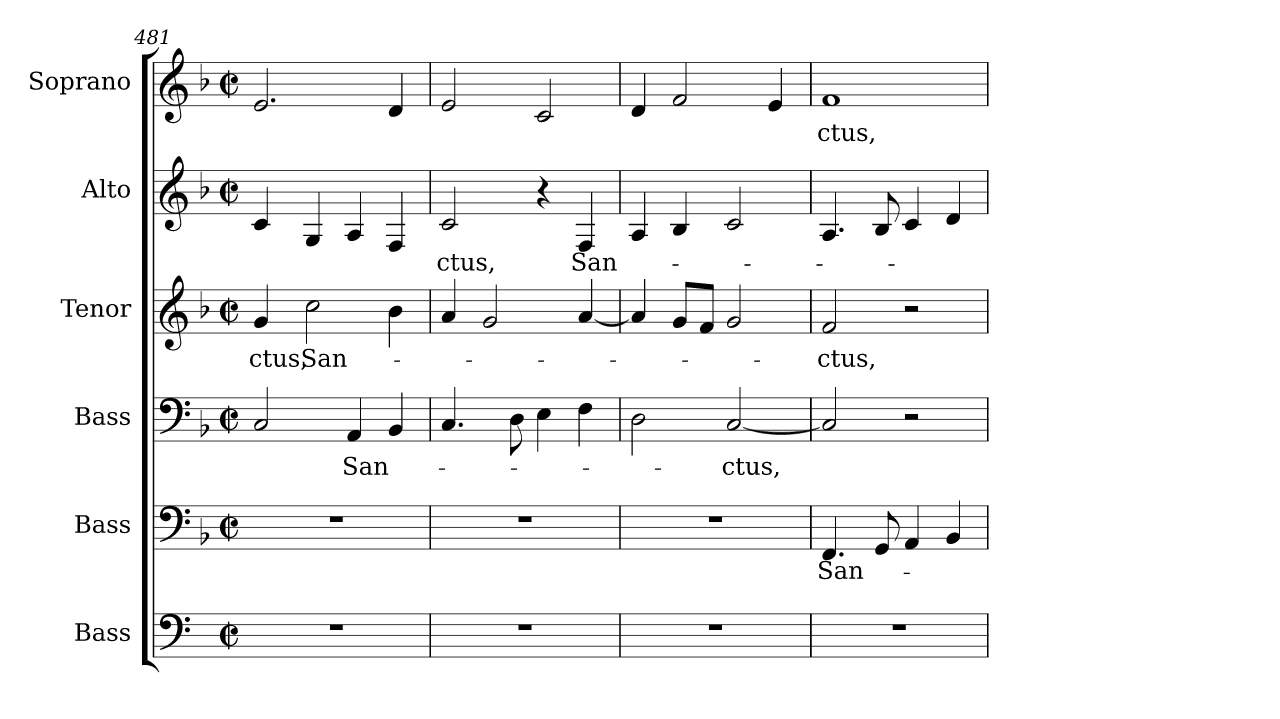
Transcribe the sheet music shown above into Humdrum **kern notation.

**kern	**kern	**text	**kern	**text	**kern	**text	**kern	**text	**kern	**text
*part6	*part5	*part5	*part4	*part4	*part3	*part3	*part2	*part2	*part1	*part1
*staff6	*staff5	*staff5	*staff4	*staff4	*staff3	*staff3	*staff2	*staff2	*staff1	*staff1
*I"Bass	*I"Bass	*	*I"Bass	*	*I"Tenor	*	*I"Alto	*	*I"Soprano	*
*I'B.	*I'B.	*	*I'B.	*	*I'T.	*	*I'A.	*	*I'S.	*
*clefF4	*clefF4	*	*clefF4	*	*clefG2	*	*clefG2	*	*clefG2	*
*	*	*	*	*	*ITrd7c12	*	*ITrd7c12	*	*	*
*k[]	*k[b-]	*	*k[b-]	*	*k[b-]	*	*k[b-]	*	*k[b-]	*
*C:	*F:	*	*F:	*	*F:	*	*F:	*	*F:	*
*M2/2	*M2/2	*	*M2/2	*	*M2/2	*	*M2/2	*	*M2/2	*
*met(c|)	*met(c|)	*	*met(c|)	*	*met(c|)	*	*met(c|)	*	*met(c|)	*
=481	=481	=481	=481	=481	=481	=481	=481	=481	=481	=481
!	!	!	!	!	!	!LO:LY:b:color=#000000	!	!	!	!
1r	1r	.	2Ci/	.	4Gi/	-ctus,	4Ci/	.	2.ei/	.
!	!	!	!	!	!	!LO:LY:b:color=#000000	!	!	!	!
.	.	.	.	.	2ci\	San-	4GGi/	.	.	.
!	!	!	!	!LO:LY:b:color=#000000	!	!	!	!	!	!
.	.	.	4AAi/	San-	.	.	4AAi/	.	.	.
.	.	.	4BB-i/	.	4B-i\	.	4FFi/	.	4di/	.
=482	=482	=482	=482	=482	=482	=482	=482	=482	=482	=482
!	!	!	!	!	!	!	!	!LO:LY:b:color=#000000	!	!
1r	1r	.	4.Ci/	.	4Ai/	.	2Ci/	-ctus,	2ei/	.
.	.	.	.	.	2Gi/	.	.	.	.	.
.	.	.	8Di\	.	.	.	.	.	.	.
.	.	.	4Ei\	.	.	.	4r	.	2ci/	.
!	!	!	!	!	!	!	!	!LO:LY:b:color=#000000	!	!
.	.	.	4Fi\	.	[4Ai/	.	4FFi/	San-	.	.
=483	=483	=483	=483	=483	=483	=483	=483	=483	=483	=483
1r	1r	.	2Di\	.	4Ai/]	.	4AAi/	.	4di/	.
.	.	.	.	.	8Gi/L	.	4BB-i/	.	2fi/	.
.	.	.	.	.	8Fi/J	.	.	.	.	.
!	!	!	!	!LO:LY:b:color=#000000	!	!	!	!	!	!
.	.	.	[2Ci/	-ctus,	2Gi/	.	2Ci/	.	.	.
.	.	.	.	.	.	.	.	.	4ei/	.
!!LO:LB:g=z
=484	=484	=484	=484	=484	=484	=484	=484	=484	=484	=484
!	!	!LO:LY:b:color=#000000	!	!	!	!	!	!	!	!
!	!	!	!	!	!	!LO:LY:b:color=#000000	!	!	!	!
!	!	!	!	!	!	!	!	!	!	!LO:LY:b:color=#000000
1r	4.FFi/	San-	2Ci/]	.	2Fi/	-ctus,	4.AAi/	.	1fi	-ctus,
.	8GGi/	.	.	.	.	.	8BB-i/	.	.	.
.	4AAi/	.	2r	.	2r	.	4Ci/	.	.	.
.	4BB-i/	.	.	.	.	.	4Di/	.	.	.
=	=	=	=	=	=	=	=	=	=	=
*-	*-	*-	*-	*-	*-	*-	*-	*-	*-	*-
